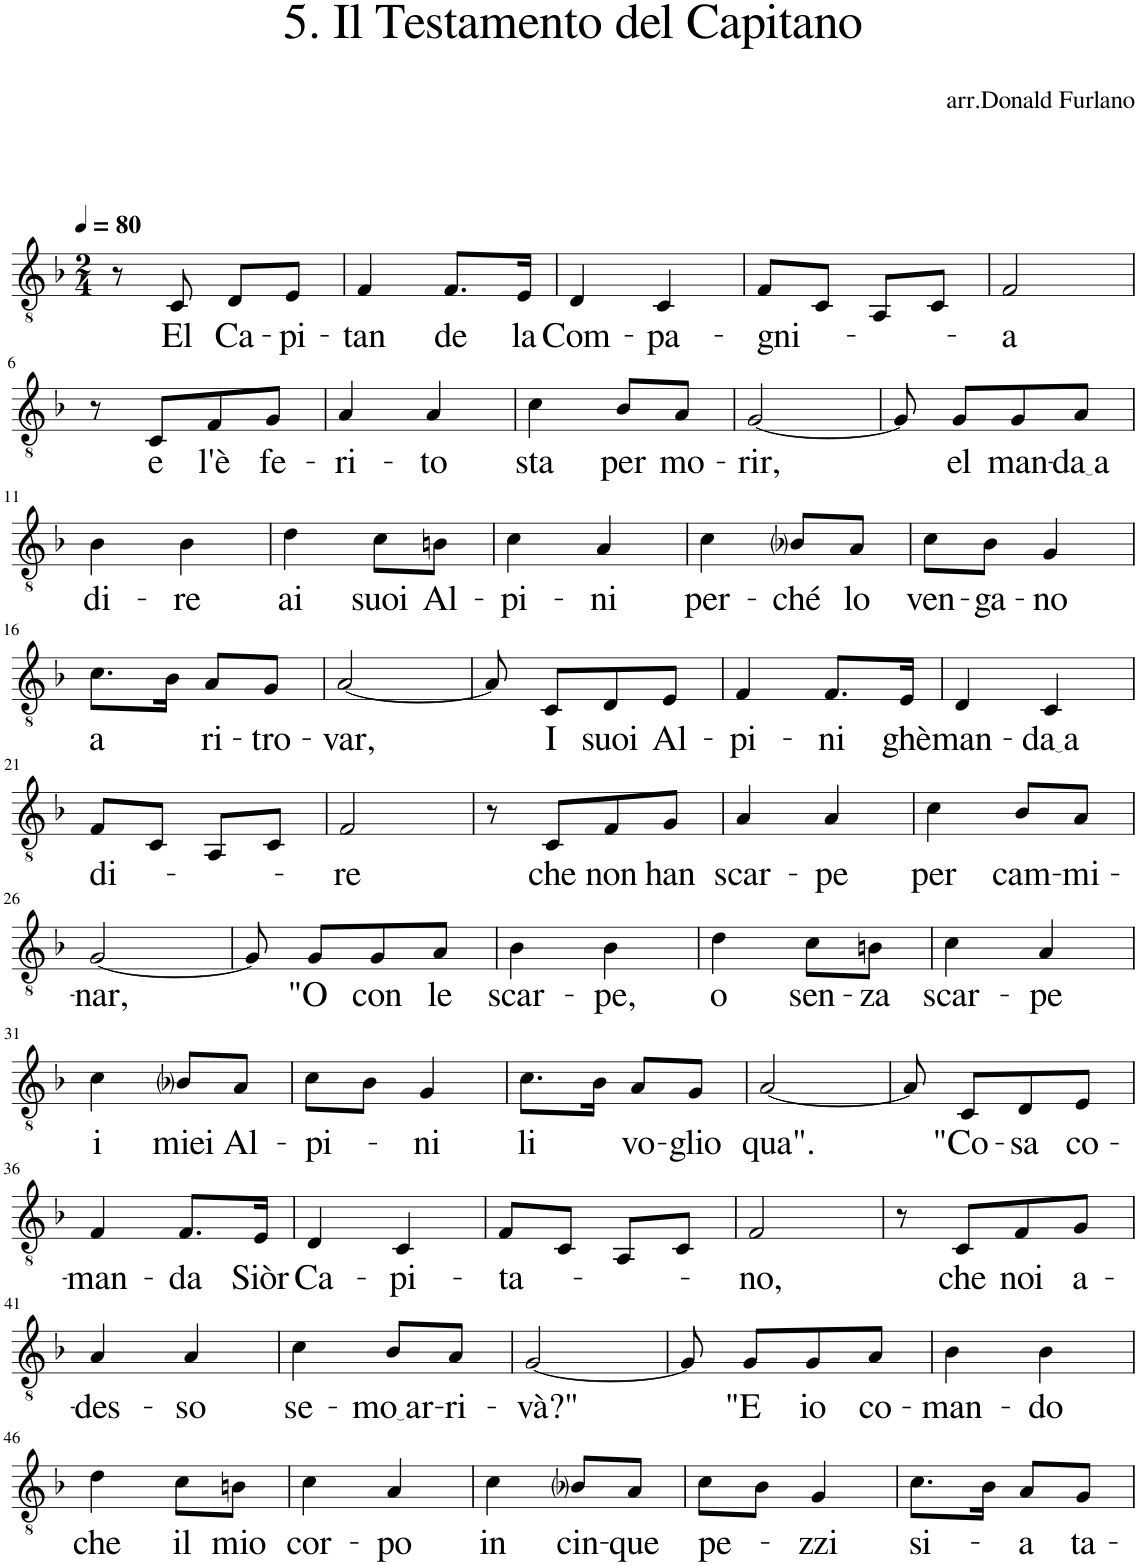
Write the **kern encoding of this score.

**kern	**text
*part1	*part1
*staff1	*staff1
*I"Tenore	*
*I'T.	*
*clefGv2	*
*k[b-]	*
*M2/4	*
*MM80	*
=1	=1
8r	.
!	!LO:LY:b
8C/	El
!	!LO:LY:b
8D/L	Ca-
!	!LO:LY:b
8E/J	-pi-
=2	=2
!	!LO:LY:b
4F/	-tan
!	!LO:LY:b
8.F/L	de
!	!LO:LY:b
16E/Jk	la
=3	=3
!	!LO:LY:b
4D/	Com-
!	!LO:LY:b
4C/	-pa-
=4	=4
!	!LO:LY:b
8F/L	-gni-
8C/J	.
8AA/L	.
8C/J	.
=5	=5
!	!LO:LY:b
2F/	-a
!!LO:LB:g=z
=6	=6
8r	.
!	!LO:LY:b
8C/L	e
!	!LO:LY:b
8F/	l'è
!	!LO:LY:b
8G/J	fe-
=7	=7
!	!LO:LY:b
4A/	-ri-
!	!LO:LY:b
4A/	-to
=8	=8
!	!LO:LY:b
4c\	sta
!	!LO:LY:b
8B-/L	per
!	!LO:LY:b
8A/J	mo-
=9	=9
!	!LO:LY:b
[2G/	-rir,
=10	=10
8G/]	.
!	!LO:LY:b
8G/L	el
!	!LO:LY:b
8G/	man-
!	!LO:LY:b
8A/J	da a
!!LO:LB:g=z
=11	=11
!	!LO:LY:b
4B-\	di-
!	!LO:LY:b
4B-\	-re
=12	=12
!	!LO:LY:b
4d\	ai
!	!LO:LY:b
8c\L	suoi
!	!LO:LY:b
8Bn\J	Al-
=13	=13
!	!LO:LY:b
4c\	-pi-
!	!LO:LY:b
4A/	-ni
=14	=14
!	!LO:LY:b
4c\	per-
!	!LO:LY:b
8B-i/L	-ché
!	!LO:LY:b
8A/J	lo
=15	=15
!	!LO:LY:b
8c\L	ven-
!	!LO:LY:b
8B-\J	-ga-
!	!LO:LY:b
4G/	-no
!!LO:LB:g=z
=16	=16
!	!LO:LY:b
8.c\L	a
16B-\Jk	.
!	!LO:LY:b
8A/L	ri-
!	!LO:LY:b
8G/J	-tro-
=17	=17
!	!LO:LY:b
[2A/	-var,
=18	=18
8A/]	.
!	!LO:LY:b
8C/L	I
!	!LO:LY:b
8D/	suoi
!	!LO:LY:b
8E/J	Al-
=19	=19
!	!LO:LY:b
4F/	-pi-
!	!LO:LY:b
8.F/L	-ni
!	!LO:LY:b
16E/Jk	ghè
=20	=20
!	!LO:LY:b
4D/	man-
!	!LO:LY:b
4C/	da a
!!LO:LB:g=z
=21	=21
!	!LO:LY:b
8F/L	di-
8C/J	.
8AA/L	.
8C/J	.
=22	=22
!	!LO:LY:b
2F/	-re
=23	=23
8r	.
!	!LO:LY:b
8C/L	che
!	!LO:LY:b
8F/	non
!	!LO:LY:b
8G/J	han
=24	=24
!	!LO:LY:b
4A/	scar-
!	!LO:LY:b
4A/	-pe
=25	=25
!	!LO:LY:b
4c\	per
!	!LO:LY:b
8B-/L	cam-
!	!LO:LY:b
8A/J	-mi-
!!LO:LB:g=z
=26	=26
!	!LO:LY:b
[2G/	-nar,
=27	=27
8G/]	.
!	!LO:LY:b
8G/L	"O
!	!LO:LY:b
8G/	con
!	!LO:LY:b
8A/J	le
=28	=28
!	!LO:LY:b
4B-\	scar-
!	!LO:LY:b
4B-\	-pe,
=29	=29
!	!LO:LY:b
4d\	o
!	!LO:LY:b
8c\L	sen-
!	!LO:LY:b
8Bn\J	-za
=30	=30
!	!LO:LY:b
4c\	scar-
!	!LO:LY:b
4A/	-pe
!!LO:LB:g=z
=31	=31
!	!LO:LY:b
4c\	i
!	!LO:LY:b
8B-i/L	miei
!	!LO:LY:b
8A/J	Al-
=32	=32
!	!LO:LY:b
8c\L	-pi-
8B-\J	.
!	!LO:LY:b
4G/	-ni
=33	=33
!	!LO:LY:b
8.c\L	li
16B-\Jk	.
!	!LO:LY:b
8A/L	vo-
!	!LO:LY:b
8G/J	-glio
=34	=34
!	!LO:LY:b
[2A/	qua".
=35	=35
8A/]	.
!	!LO:LY:b
8C/L	"Co-
!	!LO:LY:b
8D/	-sa
!	!LO:LY:b
8E/J	co-
!!LO:LB:g=z
=36	=36
!	!LO:LY:b
4F/	-man-
!	!LO:LY:b
8.F/L	-da
!	!LO:LY:b
16E/Jk	Siòr
=37	=37
!	!LO:LY:b
4D/	Ca-
!	!LO:LY:b
4C/	-pi-
=38	=38
!	!LO:LY:b
8F/L	-ta-
8C/J	.
8AA/L	.
8C/J	.
=39	=39
!	!LO:LY:b
2F/	-no,
=40	=40
8r	.
!	!LO:LY:b
8C/L	che
!	!LO:LY:b
8F/	noi
!	!LO:LY:b
8G/J	a-
!!LO:LB:g=z
=41	=41
!	!LO:LY:b
4A/	-des-
!	!LO:LY:b
4A/	-so
=42	=42
!	!LO:LY:b
4c\	se-
!	!LO:LY:b
8B-/L	mo ar
!	!LO:LY:b
8A/J	-ri-
=43	=43
!	!LO:LY:b
[2G/	-và?"
=44	=44
8G/]	.
!	!LO:LY:b
8G/L	"E
!	!LO:LY:b
8G/	io
!	!LO:LY:b
8A/J	co-
=45	=45
!	!LO:LY:b
4B-\	-man-
!	!LO:LY:b
4B-\	-do
!!LO:LB:g=z
=46	=46
!	!LO:LY:b
4d\	che
!	!LO:LY:b
8c\L	il
!	!LO:LY:b
8Bn\J	mio
=47	=47
!	!LO:LY:b
4c\	cor-
!	!LO:LY:b
4A/	-po
=48	=48
!	!LO:LY:b
4c\	in
!	!LO:LY:b
8B-i/L	cin-
!	!LO:LY:b
8A/J	-que
=49	=49
!	!LO:LY:b
8c\L	pe-
8B-\J	.
!	!LO:LY:b
4G/	-zzi
=50	=50
!	!LO:LY:b
8.c\L	si-
16B-\Jk	.
!	!LO:LY:b
8A/L	-a
!	!LO:LY:b
8G/J	ta-
=	=
*-	*-
